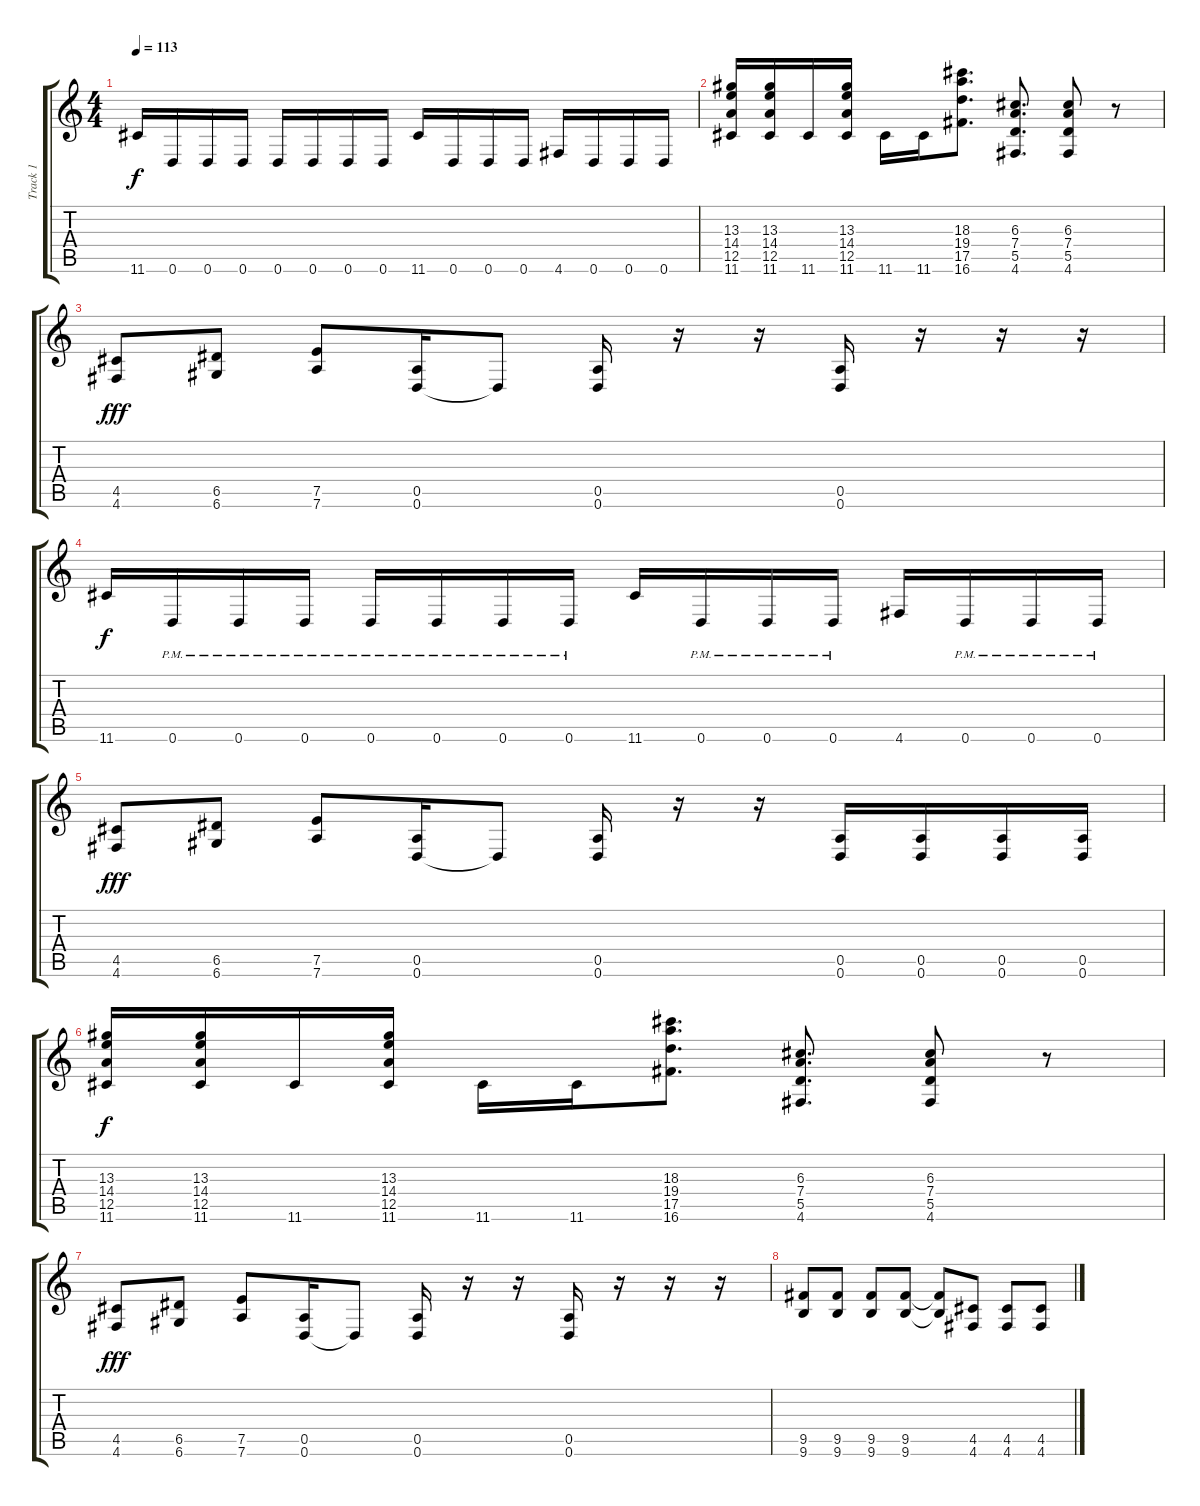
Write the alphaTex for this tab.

\track ("Track 1" "Track 1") {instrument distortionguitar}
\staff {score tabs}
\tuning (E4 B3 G3 D3 A2 D2) {hide}
\ts (4 4)
\tempo 113
\clef g2
\ks c
11.6.16{dy f} 0.6.16 0.6.16 0.6.16 0.6.16 0.6.16 0.6.16 0.6.16 11.6.16 0.6.16 0.6.16 0.6.16 4.6.16 0.6.16 0.6.16 0.6.16 |
(13.3 14.4 12.5 11.6).16 (13.3 14.4 12.5 11.6).16 11.6.16 (13.3 14.4 12.5 11.6).16 11.6.16 11.6.16 (18.3 19.4 17.5 16.6).8{d} (6.3 7.4 5.5 4.6).8{d} (6.3 7.4 5.5 4.6).8 r.8 |
(4.5 4.6).8{dy fff} (6.5 6.6).8 (7.5 7.6).8 (0.5 0.6).16 0.6{t}.8 (0.5 0.6).16 r.16 r.16 (0.5 0.6).16 r.16 r.16 r.16 |
11.6.16{dy f} 0.6{pm}.16 0.6{pm}.16 0.6{pm}.16 0.6{pm}.16 0.6{pm}.16 0.6{pm}.16 0.6{pm}.16 11.6.16 0.6{pm}.16 0.6{pm}.16 0.6{pm}.16 4.6.16 0.6{pm}.16 0.6{pm}.16 0.6{pm}.16 |
(4.5 4.6).8{dy fff} (6.5 6.6).8 (7.5 7.6).8 (0.5 0.6).16 0.6{t}.8 (0.5 0.6).16 r.16 r.16 (0.5 0.6).16 (0.5 0.6).16 (0.5 0.6).16 (0.5 0.6).16 |
(13.3 14.4 12.5 11.6).16{dy f} (13.3 14.4 12.5 11.6).16 11.6.16 (13.3 14.4 12.5 11.6).16 11.6.16 11.6.16 (18.3 19.4 17.5 16.6).8{d} (6.3 7.4 5.5 4.6).8{d} (6.3 7.4 5.5 4.6).8 r.8 |
(4.5 4.6).8{dy fff} (6.5 6.6).8 (7.5 7.6).8 (0.5 0.6).16 0.6{t}.8 (0.5 0.6).16 r.16 r.16 (0.5 0.6).16 r.16 r.16 r.16 |
(9.5 9.6).8 (9.5 9.6).8 (9.5 9.6).8 (9.5 9.6).8 (9.5{t} 9.6{t}).8 (4.5 4.6).8 (4.5 4.6).8 (4.5 4.6).8
